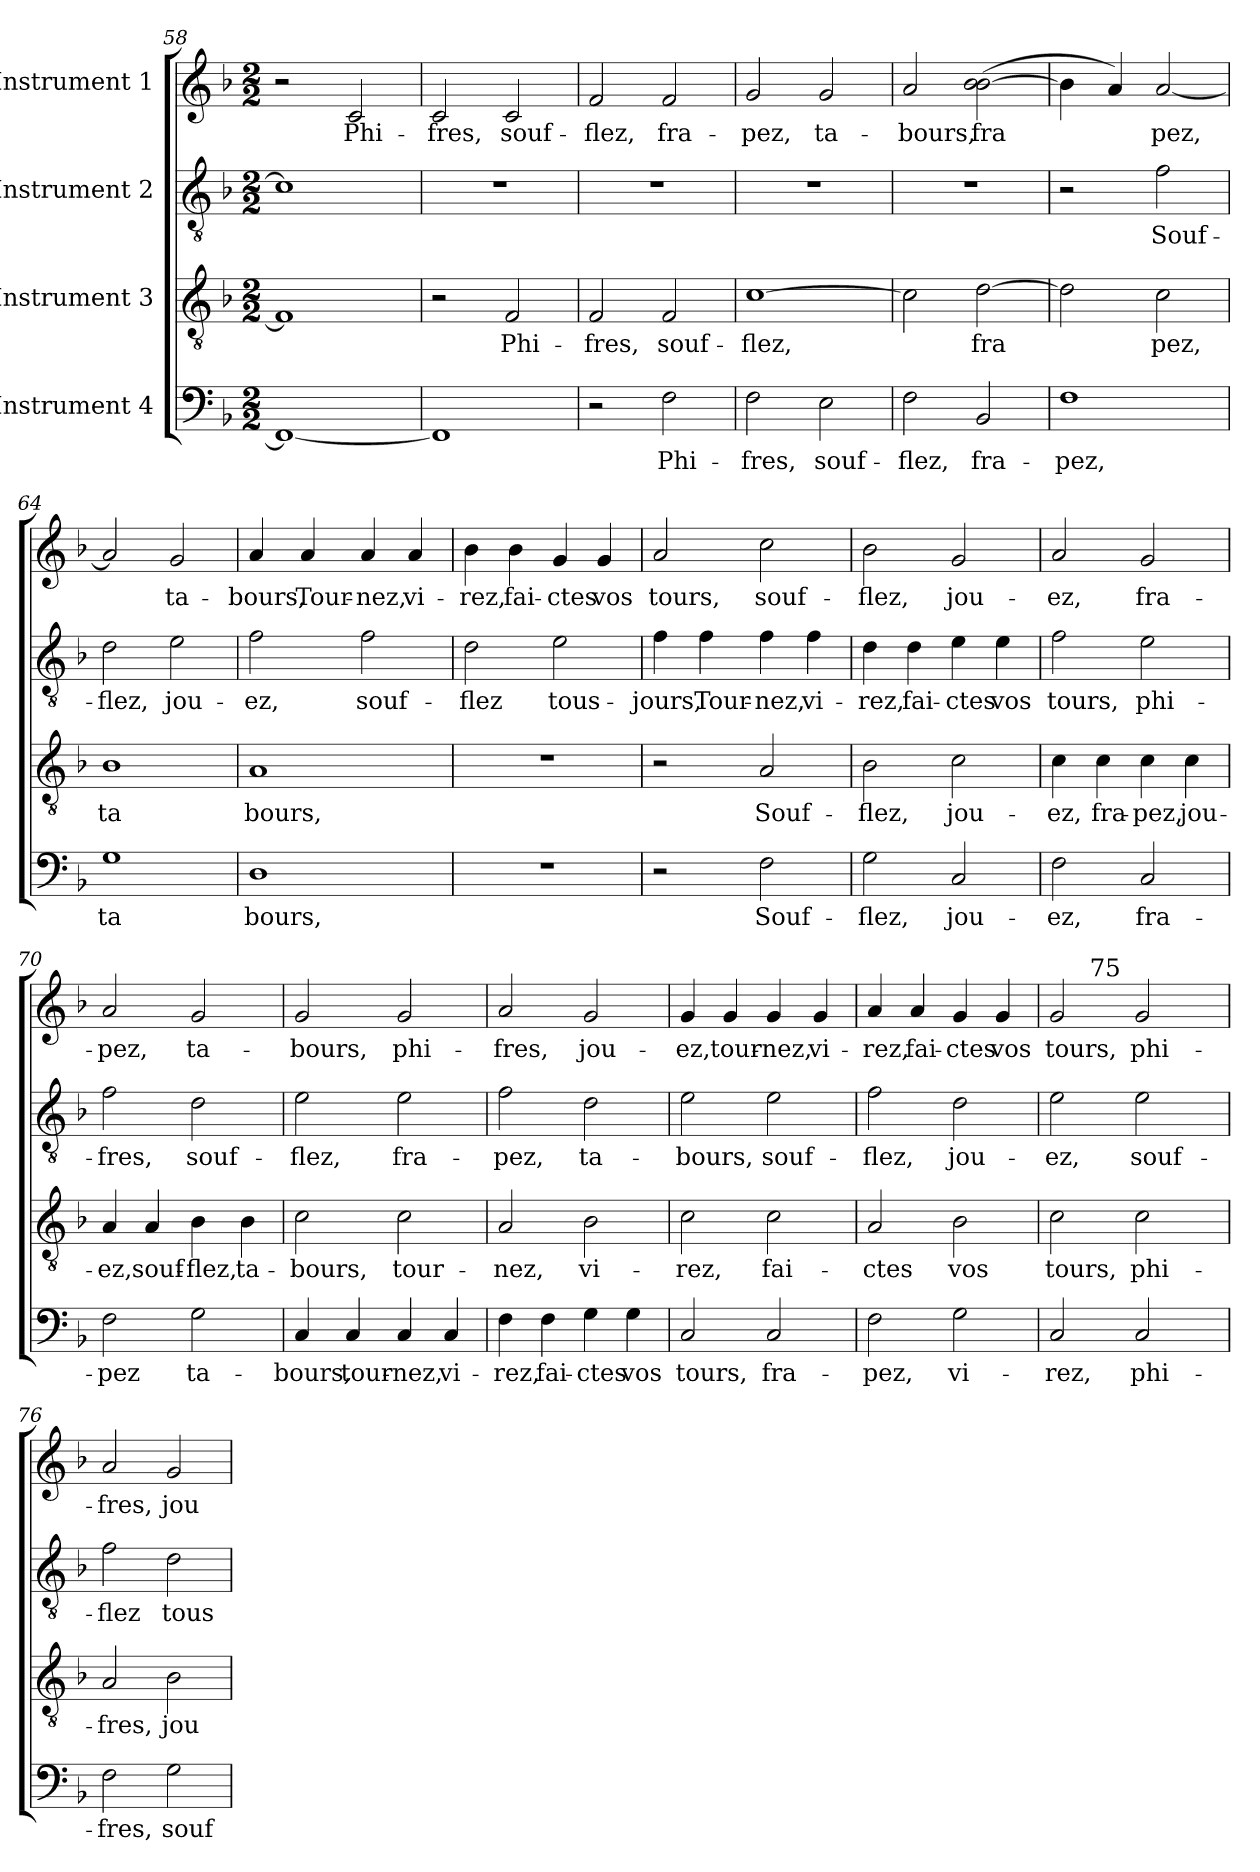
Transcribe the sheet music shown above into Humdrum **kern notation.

**kern	**text	**kern	**text	**kern	**text	**kern	**text
*part4	*part4	*part3	*part3	*part2	*part2	*part1	*part1
*staff4	*staff4	*staff3	*staff3	*staff2	*staff2	*staff1	*staff1
*I"Instrument 4	*	*I"Instrument 3	*	*I"Instrument 2	*	*I"Instrument 1	*
*clefF4	*	*clefGv2	*	*clefGv2	*	*clefG2	*
*k[b-]	*	*k[b-]	*	*k[b-]	*	*k[b-]	*
*F:	*	*F:	*	*F:	*	*F:	*
*M2/2	*	*M2/2	*	*M2/2	*	*M2/2	*
=58	=58	=58	=58	=58	=58	=58	=58
!	!LO:LY:b:cj	!	!LO:LY:b:cj	!	!LO:LY:b:cj	!	!
1FF_<	--	1F]	--	1c]	--	2r	.
!	!	!	!	!	!	!	!LO:LY:b:cj
.	.	.	.	.	.	2c/	Phi-
=59	=59	=59	=59	=59	=59	=59	=59
!	!LO:LY:b:cj	!	!	!	!	!	!LO:LY:b:cj
1FF]	--	2r	.	1r	.	2c/	-fres,
!	!	!	!LO:LY:b:cj	!	!	!	!LO:LY:b:cj
.	.	2F/	-Phi-	.	.	2c/	souf-
=60	=60	=60	=60	=60	=60	=60	=60
!	!	!	!LO:LY:b:cj	!	!	!	!LO:LY:b:cj
2r	.	2F/	-fres,	1r	.	2f/	-flez,
!	!LO:LY:b:cj	!	!LO:LY:b:cj	!	!	!	!LO:LY:b:cj
2F\	-Phi-	2F/	souf-	.	.	2f/	fra-
=61	=61	=61	=61	=61	=61	=61	=61
!	!LO:LY:b:cj	!	!LO:LY:b:cj	!	!	!	!LO:LY:b:cj
2F\	-fres,	[>1c	-flez,-	1r	.	2g/	-pez,
!	!LO:LY:b:cj	!	!	!	!	!	!LO:LY:b:cj
2E\	souf-	.	.	.	.	2g/	ta-
=62	=62	=62	=62	=62	=62	=62	=62
!	!LO:LY:b:cj	!	!LO:LY:b:cj	!	!	!	!LO:LY:b:cj
2F\	-flez,	2c\]	--	1r	.	2a/	-bours,
!	!LO:LY:b:cj	!	!LO:LY:b:cj	!	!	!	!LO:LY:b:cj
2BB-/	fra-	[>2d\	-fra-	.	.	(>2b-\ [>2b-\	fra-
=63	=63	=63	=63	=63	=63	=63	=63
!	!LO:LY:b:cj	!	!LO:LY:b:cj	!	!	!	!LO:LY:b:cj
1F	-pez,	2d\]	--	2r	.	4b-\]	--
!	!	!	!	!	!	!	!LO:LY:b:cj
.	.	.	.	.	.	4a/)	--
!	!	!	!LO:LY:b:cj	!	!LO:LY:b:cj	!	!LO:LY:b:cj
.	.	2c\	-pez,	2f\	-Souf-	[<2a/	-pez,-
=64	=64	=64	=64	=64	=64	=64	=64
!	!LO:LY:b:cj	!	!LO:LY:b:cj	!	!LO:LY:b:cj	!	!LO:LY:b:cj
1G	ta	1B-	ta	2d\	-flez,	2a/]	--
!	!	!	!	!	!LO:LY:b:cj	!	!LO:LY:b:cj
.	.	.	.	2e\	jou-	2g/	-ta-
!!LO:PB:g=z
=65	=65	=65	=65	=65	=65	=65	=65
!	!LO:LY:b:cj	!	!LO:LY:b:cj	!	!LO:LY:b:cj	!	!LO:LY:b:cj
1D	bours,	1A	bours,	2f\	-ez,	4a/	-bours,
!	!	!	!	!	!	!	!LO:LY:b:cj
.	.	.	.	.	.	4a/	Tour-
!	!	!	!	!	!LO:LY:b:cj	!	!LO:LY:b:cj
.	.	.	.	2f\	souf-	4a/	-nez,
!	!	!	!	!	!	!	!LO:LY:b:cj
.	.	.	.	.	.	4a/	vi-
=66	=66	=66	=66	=66	=66	=66	=66
!	!	!	!	!	!LO:LY:b:cj	!	!LO:LY:b:cj
1r	.	1r	.	2d\	-flez	4b-\	-rez,
!	!	!	!	!	!	!	!LO:LY:b:cj
.	.	.	.	.	.	4b-\	fai-
!	!	!	!	!	!LO:LY:b:cj	!	!LO:LY:b:cj
.	.	.	.	2e\	tous-	4g/	-ctes
!	!	!	!	!	!	!	!LO:LY:b:cj
.	.	.	.	.	.	4g/	vos
=67	=67	=67	=67	=67	=67	=67	=67
!	!	!	!	!	!LO:LY:b:cj	!	!LO:LY:b:cj
2r	.	2r	.	4f\	-jours,	2a/	tours,
!	!	!	!	!	!LO:LY:b:cj	!	!
.	.	.	.	4f\	Tour-	.	.
!	!LO:LY:b:cj	!	!LO:LY:b:cj	!	!LO:LY:b:cj	!	!LO:LY:b:cj
2F\	Souf-	2A/	Souf-	4f\	-nez,	2cc\	souf-
!	!	!	!	!	!LO:LY:b:cj	!	!
.	.	.	.	4f\	vi-	.	.
=68	=68	=68	=68	=68	=68	=68	=68
!	!LO:LY:b:cj	!	!LO:LY:b:cj	!	!LO:LY:b:cj	!	!LO:LY:b:cj
2G\	-flez,	2B-\	-flez,	4d\	-rez,	2b-\	-flez,
!	!	!	!	!	!LO:LY:b:cj	!	!
.	.	.	.	4d\	fai-	.	.
!	!LO:LY:b:cj	!	!LO:LY:b:cj	!	!LO:LY:b:cj	!	!LO:LY:b:cj
2C/	jou-	2c\	jou-	4e\	-ctes	2g/	jou-
!	!	!	!	!	!LO:LY:b:cj	!	!
.	.	.	.	4e\	vos	.	.
=69	=69	=69	=69	=69	=69	=69	=69
!	!LO:LY:b:cj	!	!LO:LY:b:cj	!	!LO:LY:b:cj	!	!LO:LY:b:cj
2F\	-ez,	4c\	-ez,	2f\	tours,	2a/	-ez,
!	!	!	!LO:LY:b:cj	!	!	!	!
.	.	4c\	fra-	.	.	.	.
!	!LO:LY:b:cj	!	!LO:LY:b:cj	!	!LO:LY:b:cj	!	!LO:LY:b:cj
2C/	fra-	4c\	-pez,	2e\	phi-	2g/	fra-
!	!	!	!LO:LY:b:cj	!	!	!	!
.	.	4c\	jou-	.	.	.	.
=70	=70	=70	=70	=70	=70	=70	=70
!	!LO:LY:b:cj	!	!LO:LY:b:cj	!	!LO:LY:b:cj	!	!LO:LY:b:cj
2F\	-pez	4A/	-ez,	2f\	-fres,	2a/	-pez,
!	!	!	!LO:LY:b:cj	!	!	!	!
.	.	4A/	souf-	.	.	.	.
!	!LO:LY:b:cj	!	!LO:LY:b:cj	!	!LO:LY:b:cj	!	!LO:LY:b:cj
2G\	ta-	4B-\	-flez,	2d\	souf-	2g/	ta-
!	!	!	!LO:LY:b:cj	!	!	!	!
.	.	4B-\	ta-	.	.	.	.
!!LO:LB:g=z
=71	=71	=71	=71	=71	=71	=71	=71
!	!LO:LY:b:cj	!	!LO:LY:b:cj	!	!LO:LY:b:cj	!	!LO:LY:b:cj
4C/	-bours,	2c\	-bours,	2e\	-flez,	2g/	-bours,
!	!LO:LY:b:cj	!	!	!	!	!	!
4C/	tour-	.	.	.	.	.	.
!	!LO:LY:b:cj	!	!LO:LY:b:cj	!	!LO:LY:b:cj	!	!LO:LY:b:cj
4C/	-nez,	2c\	tour-	2e\	fra-	2g/	phi-
!	!LO:LY:b:cj	!	!	!	!	!	!
4C/	vi-	.	.	.	.	.	.
=72	=72	=72	=72	=72	=72	=72	=72
!	!LO:LY:b:cj	!	!LO:LY:b:cj	!	!LO:LY:b:cj	!	!LO:LY:b:cj
4F\	-rez,	2A/	-nez,	2f\	-pez,	2a/	-fres,
!	!LO:LY:b:cj	!	!	!	!	!	!
4F\	fai-	.	.	.	.	.	.
!	!LO:LY:b:cj	!	!LO:LY:b:cj	!	!LO:LY:b:cj	!	!LO:LY:b:cj
4G\	-ctes	2B-\	vi-	2d\	ta-	2g/	jou-
!	!LO:LY:b:cj	!	!	!	!	!	!
4G\	vos	.	.	.	.	.	.
=73	=73	=73	=73	=73	=73	=73	=73
!	!LO:LY:b:cj	!	!LO:LY:b:cj	!	!LO:LY:b:cj	!	!LO:LY:b:cj
2C/	tours,	2c\	-rez,	2e\	-bours,	4g/	-ez,
!	!	!	!	!	!	!	!LO:LY:b:cj
.	.	.	.	.	.	4g/	tour-
!	!LO:LY:b:cj	!	!LO:LY:b:cj	!	!LO:LY:b:cj	!	!LO:LY:b:cj
2C/	fra-	2c\	fai-	2e\	souf-	4g/	-nez,
!	!	!	!	!	!	!	!LO:LY:b:cj
.	.	.	.	.	.	4g/	vi-
=74	=74	=74	=74	=74	=74	=74	=74
!	!LO:LY:b:cj	!	!LO:LY:b:cj	!	!LO:LY:b:cj	!	!LO:LY:b:cj
2F\	-pez,	2A/	-ctes	2f\	-flez,	4a/	-rez,
!	!	!	!	!	!	!	!LO:LY:b:cj
.	.	.	.	.	.	4a/	fai-
!	!LO:LY:b:cj	!	!LO:LY:b:cj	!	!LO:LY:b:cj	!	!LO:LY:b:cj
2G\	vi-	2B-\	vos	2d\	jou-	4g/	-ctes
!	!	!	!	!	!	!	!LO:LY:b:cj
.	.	.	.	.	.	4g/	vos
=75	=75	=75	=75	=75	=75	=75	=75
!	!LO:LY:b:cj	!	!LO:LY:b:cj	!	!LO:LY:b:cj	!	!LO:LY:b:cj
*	*	*	*	*	*	*^	*
2C/	-rez,	2c\	tours,	2e\	-ez,	2g/	8..ryy	tours,
!	!	!	!	!	!	!	!LO:TX:a:t=75	!
.	.	.	.	.	.	.	2ryy	.
!	!LO:LY:b:cj	!	!LO:LY:b:cj	!	!LO:LY:b:cj	!	!	!LO:LY:b:cj
2C/	phi-	2c\	phi-	2e\	souf-	2g/	.	phi-
.	.	.	.	.	.	.	4ryy	.
.	.	.	.	.	.	.	32ryy	.
=76	=76	=76	=76	=76	=76	=76	=76	=76
!	!LO:LY:b:cj	!	!LO:LY:b:cj	!	!LO:LY:b:cj	!	!	!LO:LY:b:cj
*	*	*	*	*	*	*v	*v	*
2F\	-fres,	2A/	-fres,	2f\	-flez	2a/	-fres,
!	!LO:LY:b:cj	!	!LO:LY:b:cj	!	!LO:LY:b:cj	!	!LO:LY:b:cj
2G\	souf-	2B-\	jou-	2d\	tous	2g/	jou-
=	=	=	=	=	=	=	=
*-	*-	*-	*-	*-	*-	*-	*-
